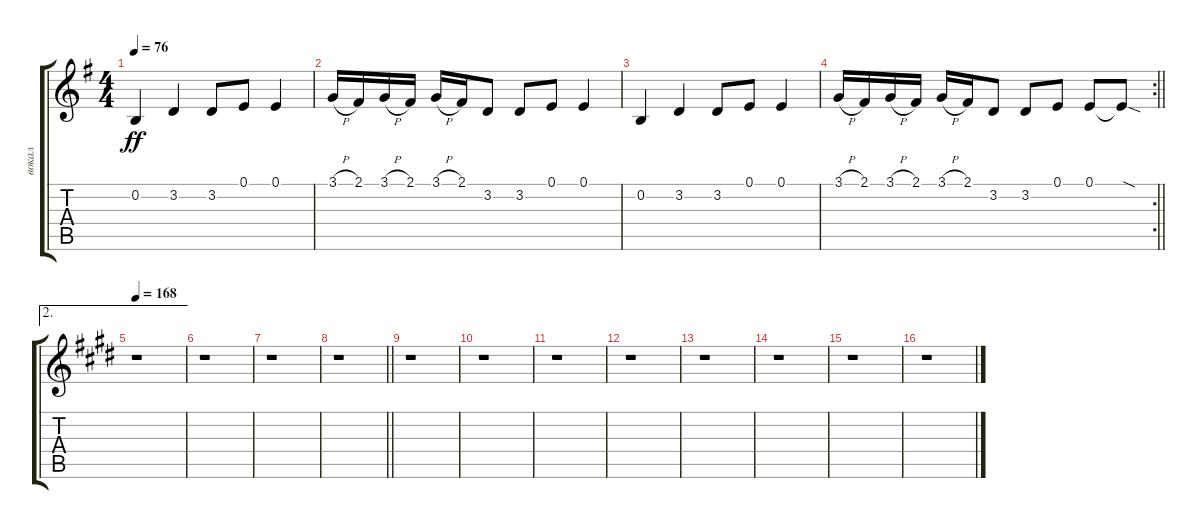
\track ("вокал" "вокал") {instrument accordion}
\staff {score tabs}
\tuning (E4 B3 G3 D3 A2 E2) {hide}
\ts (4 4)
\tempo 76
\clef g2
\ks eminor
0.2.4{dy ff} 3.2.4 3.2.8 0.1.8 0.1.4 |
3.1{h}.16 2.1.16 3.1{h}.16 2.1.16 3.1{h}.16 2.1.16 3.2.8 3.2.8 0.1.8 0.1.4 |
0.2.4 3.2.4 3.2.8 0.1.8 0.1.4 |
\rc 2
\barLineRight lightlight
3.1{h}.16 2.1.16 3.1{h}.16 2.1.16 3.1{h}.16 2.1.16 3.2.8 3.2.8 0.1.8 0.1.8 0.1{sod t}.8 |
\ae 2
\section ("" "")
\tempo 168
\ks e
r.1 |
r.1 |
r.1 |
\barLineRight lightlight
r.1 |
\section ("" "")
r.1 |
r.1 |
r.1 |
r.1 |
r.1 |
r.1 |
r.1 |
r.1
